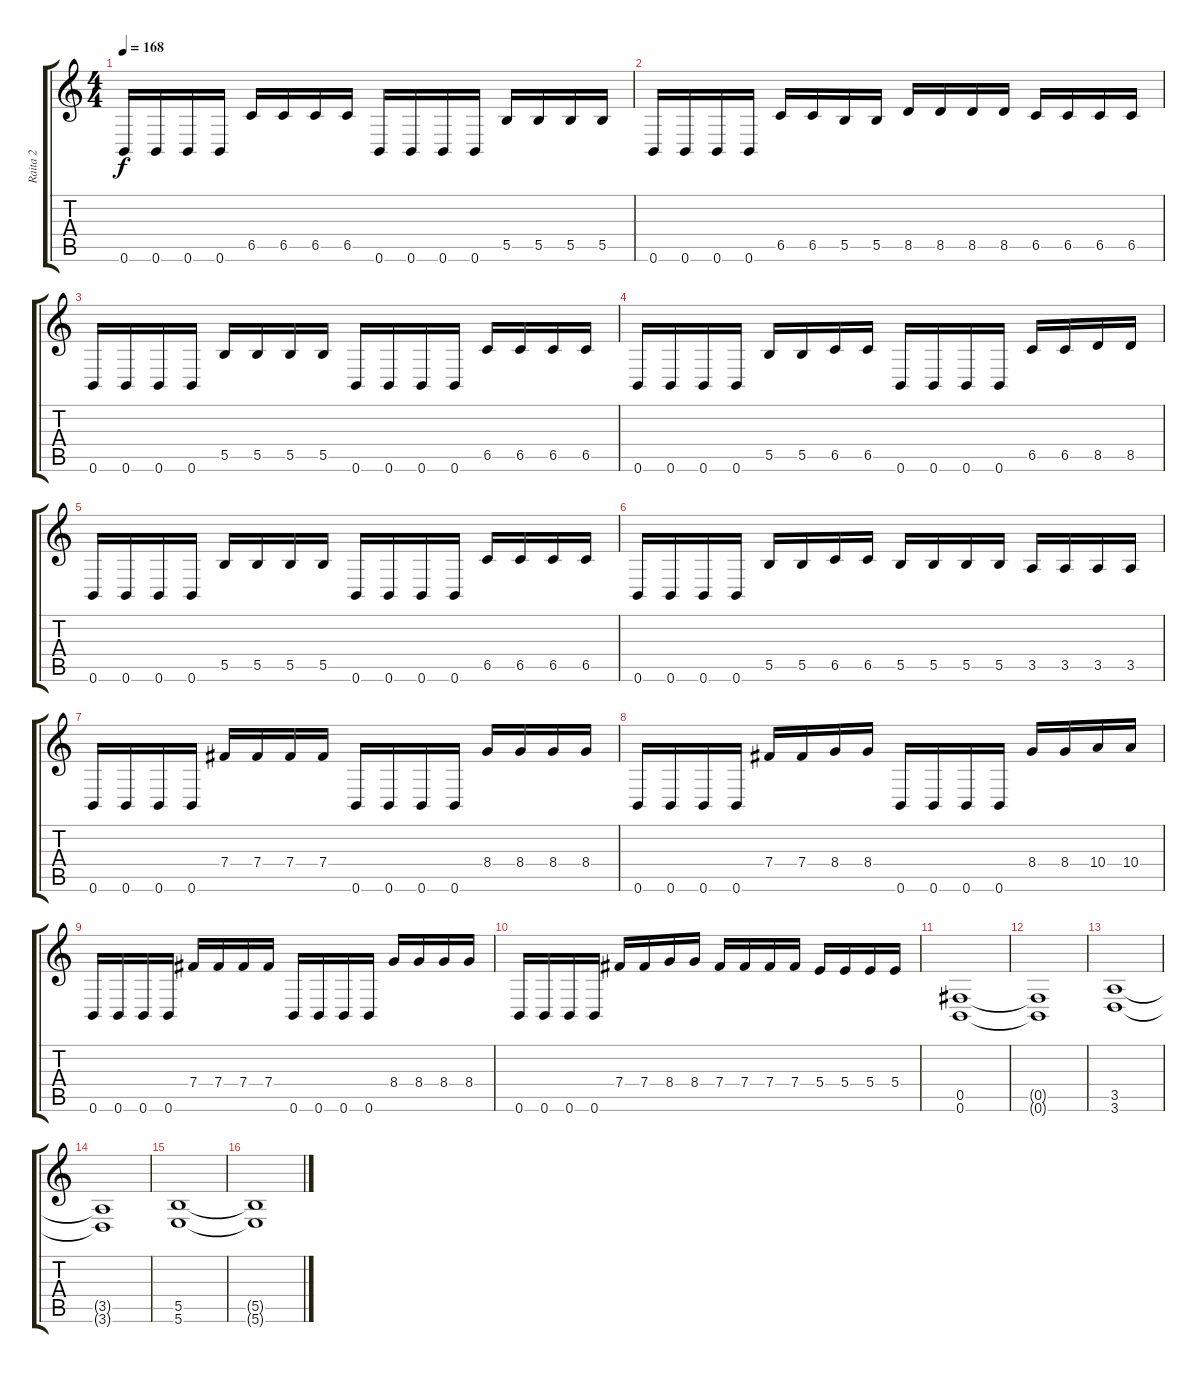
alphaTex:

\track ("Raita 2" "Raita 2") {instrument distortionguitar}
\staff {score tabs}
\tuning (Db4 Ab3 E3 B2 Gb2 B1) {hide}
\ts (4 4)
\tempo 168
\clef g2
\ks c
0.6.16{dy f} 0.6.16 0.6.16 0.6.16 6.5.16 6.5.16 6.5.16 6.5.16 0.6.16 0.6.16 0.6.16 0.6.16 5.5.16 5.5.16 5.5.16 5.5.16 |
0.6.16 0.6.16 0.6.16 0.6.16 6.5.16 6.5.16 5.5.16 5.5.16 8.5.16 8.5.16 8.5.16 8.5.16 6.5.16 6.5.16 6.5.16 6.5.16 |
0.6.16 0.6.16 0.6.16 0.6.16 5.5.16 5.5.16 5.5.16 5.5.16 0.6.16 0.6.16 0.6.16 0.6.16 6.5.16 6.5.16 6.5.16 6.5.16 |
0.6.16 0.6.16 0.6.16 0.6.16 5.5.16 5.5.16 6.5.16 6.5.16 0.6.16 0.6.16 0.6.16 0.6.16 6.5.16 6.5.16 8.5.16 8.5.16 |
0.6.16 0.6.16 0.6.16 0.6.16 5.5.16 5.5.16 5.5.16 5.5.16 0.6.16 0.6.16 0.6.16 0.6.16 6.5.16 6.5.16 6.5.16 6.5.16 |
0.6.16 0.6.16 0.6.16 0.6.16 5.5.16 5.5.16 6.5.16 6.5.16 5.5.16 5.5.16 5.5.16 5.5.16 3.5.16 3.5.16 3.5.16 3.5.16 |
0.6.16 0.6.16 0.6.16 0.6.16 7.4.16 7.4.16 7.4.16 7.4.16 0.6.16 0.6.16 0.6.16 0.6.16 8.4.16 8.4.16 8.4.16 8.4.16 |
0.6.16 0.6.16 0.6.16 0.6.16 7.4.16 7.4.16 8.4.16 8.4.16 0.6.16 0.6.16 0.6.16 0.6.16 8.4.16 8.4.16 10.4.16 10.4.16 |
0.6.16 0.6.16 0.6.16 0.6.16 7.4.16 7.4.16 7.4.16 7.4.16 0.6.16 0.6.16 0.6.16 0.6.16 8.4.16 8.4.16 8.4.16 8.4.16 |
0.6.16 0.6.16 0.6.16 0.6.16 7.4.16 7.4.16 8.4.16 8.4.16 7.4.16 7.4.16 7.4.16 7.4.16 5.4.16 5.4.16 5.4.16 5.4.16 |
(0.5 0.6).1 |
(0.5{t} 0.6{t}).1 |
(3.5 3.6).1 |
(3.5{t} 3.6{t}).1 |
(5.5 5.6).1 |
(5.5{t} 5.6{t}).1
